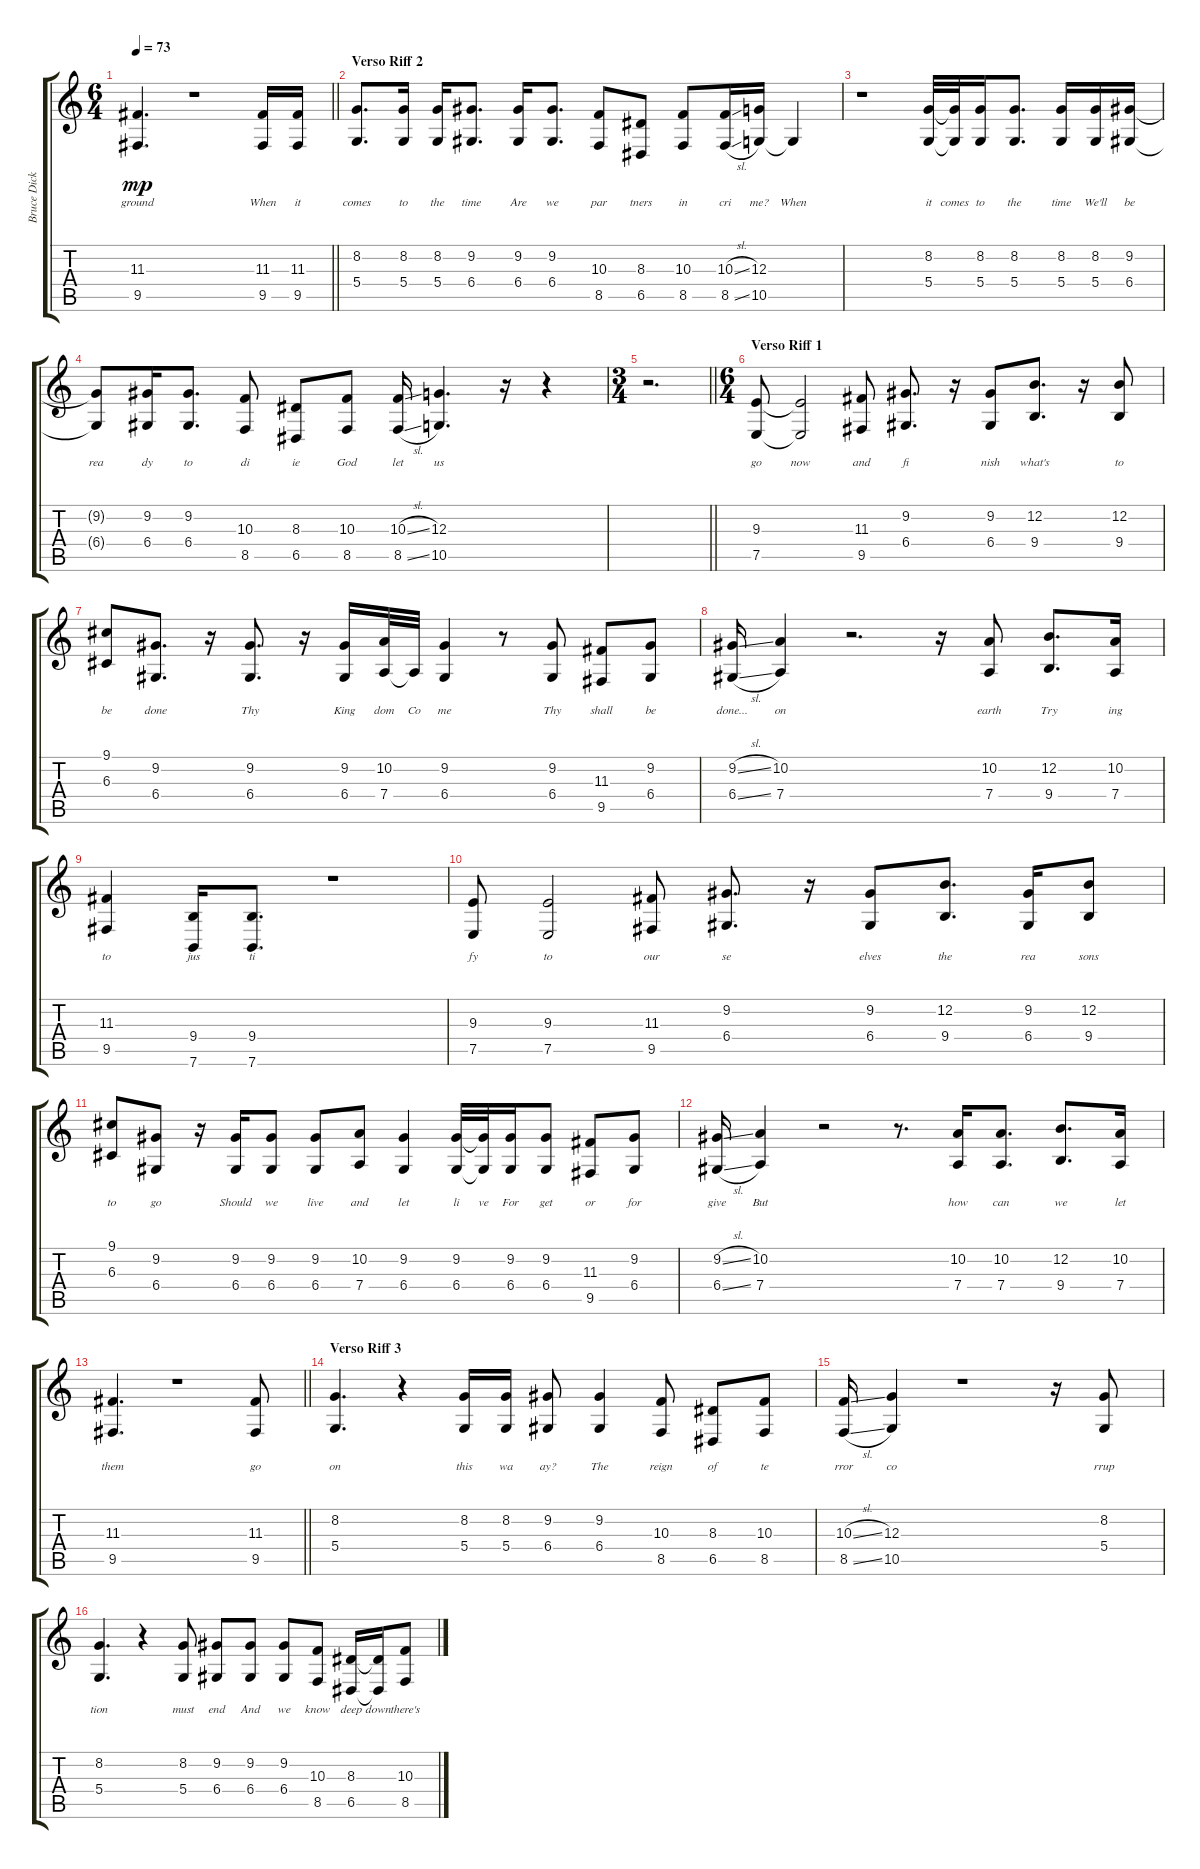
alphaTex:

\track ("Bruce Dickinson" "Bruce Dick") {instrument lead2sawtooth}
\staff {score tabs}
\tuning (E4 B3 G3 D3 A2 E2) {hide}
\ts (6 4)
\tempo 73
\clef g2
\barLineRight lightlight
\ks c
(11.3 9.5).4{d lyrics (0 "ground") lyrics (1 "") lyrics (2 "") lyrics (3 "") lyrics (4 "") dy mp} r.1 (11.3 9.5).16{lyrics (0 "When") lyrics (1 "") lyrics (2 "") lyrics (3 "") lyrics (4 "")} (11.3 9.5).16{lyrics (0 "it") lyrics (1 "") lyrics (2 "") lyrics (3 "") lyrics (4 "")} |
\section ("" "Verso Riff 2")
(8.2 5.4).8{d lyrics (0 "comes") lyrics (1 "") lyrics (2 "") lyrics (3 "") lyrics (4 "")} (8.2 5.4).16{lyrics (0 "to") lyrics (1 "") lyrics (2 "") lyrics (3 "") lyrics (4 "")} (8.2 5.4).16{lyrics (0 "the") lyrics (1 "") lyrics (2 "") lyrics (3 "") lyrics (4 "")} (9.2 6.4).8{d lyrics (0 "time") lyrics (1 "") lyrics (2 "") lyrics (3 "") lyrics (4 "")} (9.2 6.4).16{lyrics (0 "Are") lyrics (1 "") lyrics (2 "") lyrics (3 "") lyrics (4 "")} (9.2 6.4).8{d lyrics (0 "we") lyrics (1 "") lyrics (2 "") lyrics (3 "") lyrics (4 "")} (10.3 8.5).8{lyrics (0 "par") lyrics (1 "") lyrics (2 "") lyrics (3 "") lyrics (4 "")} (8.3 6.5).8{lyrics (0 "tners") lyrics (1 "") lyrics (2 "") lyrics (3 "") lyrics (4 "")} (10.3 8.5).8{lyrics (0 "in") lyrics (1 "") lyrics (2 "") lyrics (3 "") lyrics (4 "")} (10.3{sl} 8.5{sl}).16{lyrics (0 "cri") lyrics (1 "") lyrics (2 "") lyrics (3 "") lyrics (4 "")} (12.3 10.5).16{lyrics (0 "me?") lyrics (1 "") lyrics (2 "") lyrics (3 "") lyrics (4 "")} 10.5{t}.4{lyrics (0 "When") lyrics (1 "") lyrics (2 "") lyrics (3 "") lyrics (4 "")} |
r.1 (8.2 5.4).32{lyrics (0 "it") lyrics (1 "") lyrics (2 "") lyrics (3 "") lyrics (4 "")} (8.2{t} 5.4{t}).32{lyrics (0 "comes") lyrics (1 "") lyrics (2 "") lyrics (3 "") lyrics (4 "")} (8.2 5.4).16{lyrics (0 "to") lyrics (1 "") lyrics (2 "") lyrics (3 "") lyrics (4 "")} (8.2 5.4).8{d lyrics (0 "the") lyrics (1 "") lyrics (2 "") lyrics (3 "") lyrics (4 "")} (8.2 5.4).16{lyrics (0 "time") lyrics (1 "") lyrics (2 "") lyrics (3 "") lyrics (4 "")} (8.2 5.4).16{lyrics (0 "We'll") lyrics (1 "") lyrics (2 "") lyrics (3 "") lyrics (4 "")} (9.2 6.4).16{lyrics (0 "be") lyrics (1 "") lyrics (2 "") lyrics (3 "") lyrics (4 "")} |
(9.2{t} 6.4{t}).8{lyrics (0 "rea") lyrics (1 "") lyrics (2 "") lyrics (3 "") lyrics (4 "")} (9.2 6.4).16{lyrics (0 "dy") lyrics (1 "") lyrics (2 "") lyrics (3 "") lyrics (4 "")} (9.2 6.4).8{d lyrics (0 "to") lyrics (1 "") lyrics (2 "") lyrics (3 "") lyrics (4 "")} (10.3 8.5).8{lyrics (0 "di") lyrics (1 "") lyrics (2 "") lyrics (3 "") lyrics (4 "")} (8.3 6.5).8{lyrics (0 "ie") lyrics (1 "") lyrics (2 "") lyrics (3 "") lyrics (4 "")} (10.3 8.5).8{lyrics (0 "God") lyrics (1 "") lyrics (2 "") lyrics (3 "") lyrics (4 "")} (10.3{sl} 8.5{sl}).16{lyrics (0 "let") lyrics (1 "") lyrics (2 "") lyrics (3 "") lyrics (4 "")} (12.3 10.5).4{d lyrics (0 "us") lyrics (1 "") lyrics (2 "") lyrics (3 "") lyrics (4 "")} r.16 r.4 |
\ts (3 4)
\barLineRight lightlight
r.2{d} |
\ts (6 4)
\section ("" "Verso Riff 1")
(9.3 7.5).8{lyrics (0 "go") lyrics (1 "") lyrics (2 "") lyrics (3 "") lyrics (4 "")} (9.3{t} 7.5{t}).2{lyrics (0 "now") lyrics (1 "") lyrics (2 "") lyrics (3 "") lyrics (4 "")} (11.3 9.5).8{lyrics (0 "and") lyrics (1 "") lyrics (2 "") lyrics (3 "") lyrics (4 "")} (9.2 6.4).8{d lyrics (0 "fi") lyrics (1 "") lyrics (2 "") lyrics (3 "") lyrics (4 "")} r.16 (9.2 6.4).8{lyrics (0 "nish") lyrics (1 "") lyrics (2 "") lyrics (3 "") lyrics (4 "")} (12.2 9.4).8{d lyrics (0 "what's") lyrics (1 "") lyrics (2 "") lyrics (3 "") lyrics (4 "")} r.16 (12.2 9.4).8{lyrics (0 "to") lyrics (1 "") lyrics (2 "") lyrics (3 "") lyrics (4 "")} |
(9.1 6.3).8{lyrics (0 "be") lyrics (1 "") lyrics (2 "") lyrics (3 "") lyrics (4 "")} (9.2 6.4).8{d lyrics (0 "done") lyrics (1 "") lyrics (2 "") lyrics (3 "") lyrics (4 "")} r.16 (9.2 6.4).8{d lyrics (0 "Thy") lyrics (1 "") lyrics (2 "") lyrics (3 "") lyrics (4 "")} r.16 (9.2 6.4).16{lyrics (0 "King") lyrics (1 "") lyrics (2 "") lyrics (3 "") lyrics (4 "")} (10.2 7.4).32{lyrics (0 "dom") lyrics (1 "") lyrics (2 "") lyrics (3 "") lyrics (4 "")} 7.4{t}.32{lyrics (0 "Co") lyrics (1 "") lyrics (2 "") lyrics (3 "") lyrics (4 "")} (9.2 6.4).4{lyrics (0 "me") lyrics (1 "") lyrics (2 "") lyrics (3 "") lyrics (4 "")} r.8 (9.2 6.4).8{lyrics (0 "Thy") lyrics (1 "") lyrics (2 "") lyrics (3 "") lyrics (4 "")} (11.3 9.5).8{lyrics (0 "shall") lyrics (1 "") lyrics (2 "") lyrics (3 "") lyrics (4 "")} (9.2 6.4).8{lyrics (0 "be") lyrics (1 "") lyrics (2 "") lyrics (3 "") lyrics (4 "")} |
(9.2{sl} 6.4{sl}).16{lyrics (0 "done...") lyrics (1 "") lyrics (2 "") lyrics (3 "") lyrics (4 "")} (10.2 7.4).4{lyrics (0 "on") lyrics (1 "") lyrics (2 "") lyrics (3 "") lyrics (4 "")} r.2{d} r.16 (10.2 7.4).8{lyrics (0 "earth") lyrics (1 "") lyrics (2 "") lyrics (3 "") lyrics (4 "")} (12.2 9.4).8{d lyrics (0 "Try") lyrics (1 "") lyrics (2 "") lyrics (3 "") lyrics (4 "")} (10.2 7.4).16{lyrics (0 "ing") lyrics (1 "") lyrics (2 "") lyrics (3 "") lyrics (4 "")} |
(11.3 9.5).4{lyrics (0 "to") lyrics (1 "") lyrics (2 "") lyrics (3 "") lyrics (4 "")} (9.4 7.6).16{lyrics (0 "jus") lyrics (1 "") lyrics (2 "") lyrics (3 "") lyrics (4 "")} (9.4 7.6).8{d lyrics (0 "ti") lyrics (1 "") lyrics (2 "") lyrics (3 "") lyrics (4 "")} r.1 |
(9.3 7.5).8{lyrics (0 "fy") lyrics (1 "") lyrics (2 "") lyrics (3 "") lyrics (4 "")} (9.3 7.5).2{lyrics (0 "to") lyrics (1 "") lyrics (2 "") lyrics (3 "") lyrics (4 "")} (11.3 9.5).8{lyrics (0 "our") lyrics (1 "") lyrics (2 "") lyrics (3 "") lyrics (4 "")} (9.2 6.4).8{d lyrics (0 "se") lyrics (1 "") lyrics (2 "") lyrics (3 "") lyrics (4 "")} r.16 (9.2 6.4).8{lyrics (0 "elves") lyrics (1 "") lyrics (2 "") lyrics (3 "") lyrics (4 "")} (12.2 9.4).8{d lyrics (0 "the") lyrics (1 "") lyrics (2 "") lyrics (3 "") lyrics (4 "")} (9.2 6.4).16{lyrics (0 "rea") lyrics (1 "") lyrics (2 "") lyrics (3 "") lyrics (4 "")} (12.2 9.4).8{lyrics (0 "sons") lyrics (1 "") lyrics (2 "") lyrics (3 "") lyrics (4 "")} |
(9.1 6.3).8{lyrics (0 "to") lyrics (1 "") lyrics (2 "") lyrics (3 "") lyrics (4 "")} (9.2 6.4).8{lyrics (0 "go") lyrics (1 "") lyrics (2 "") lyrics (3 "") lyrics (4 "")} r.16 (9.2 6.4).16{lyrics (0 "Should") lyrics (1 "") lyrics (2 "") lyrics (3 "") lyrics (4 "")} (9.2 6.4).8{lyrics (0 "we") lyrics (1 "") lyrics (2 "") lyrics (3 "") lyrics (4 "")} (9.2 6.4).8{lyrics (0 "live") lyrics (1 "") lyrics (2 "") lyrics (3 "") lyrics (4 "")} (10.2 7.4).8{lyrics (0 "and") lyrics (1 "") lyrics (2 "") lyrics (3 "") lyrics (4 "")} (9.2 6.4).4{lyrics (0 "let") lyrics (1 "") lyrics (2 "") lyrics (3 "") lyrics (4 "")} (9.2 6.4).32{lyrics (0 "li") lyrics (1 "") lyrics (2 "") lyrics (3 "") lyrics (4 "")} (9.2{t} 6.4{t}).32{lyrics (0 "ve") lyrics (1 "") lyrics (2 "") lyrics (3 "") lyrics (4 "")} (9.2 6.4).16{lyrics (0 "For") lyrics (1 "") lyrics (2 "") lyrics (3 "") lyrics (4 "")} (9.2 6.4).8{lyrics (0 "get") lyrics (1 "") lyrics (2 "") lyrics (3 "") lyrics (4 "")} (11.3 9.5).8{lyrics (0 "or") lyrics (1 "") lyrics (2 "") lyrics (3 "") lyrics (4 "")} (9.2 6.4).8{lyrics (0 "for") lyrics (1 "") lyrics (2 "") lyrics (3 "") lyrics (4 "")} |
(9.2{sl} 6.4{sl}).16{lyrics (0 "give") lyrics (1 "") lyrics (2 "") lyrics (3 "") lyrics (4 "")} (10.2 7.4).4{lyrics (0 "But") lyrics (1 "") lyrics (2 "") lyrics (3 "") lyrics (4 "")} r.2 r.8{d} (10.2 7.4).16{lyrics (0 "how") lyrics (1 "") lyrics (2 "") lyrics (3 "") lyrics (4 "")} (10.2 7.4).8{d lyrics (0 "can") lyrics (1 "") lyrics (2 "") lyrics (3 "") lyrics (4 "")} (12.2 9.4).8{d lyrics (0 "we") lyrics (1 "") lyrics (2 "") lyrics (3 "") lyrics (4 "")} (10.2 7.4).16{lyrics (0 "let") lyrics (1 "") lyrics (2 "") lyrics (3 "") lyrics (4 "")} |
\barLineRight lightlight
(11.3 9.5).4{d lyrics (0 "them") lyrics (1 "") lyrics (2 "") lyrics (3 "") lyrics (4 "")} r.1 (11.3 9.5).8{lyrics (0 "go") lyrics (1 "") lyrics (2 "") lyrics (3 "") lyrics (4 "")} |
\section ("" "Verso Riff 3")
(8.2 5.4).4{d lyrics (0 "on") lyrics (1 "") lyrics (2 "") lyrics (3 "") lyrics (4 "")} r.4 (8.2 5.4).16{lyrics (0 "this") lyrics (1 "") lyrics (2 "") lyrics (3 "") lyrics (4 "")} (8.2 5.4).16{lyrics (0 "wa") lyrics (1 "") lyrics (2 "") lyrics (3 "") lyrics (4 "")} (9.2 6.4).8{lyrics (0 "ay?") lyrics (1 "") lyrics (2 "") lyrics (3 "") lyrics (4 "")} (9.2 6.4).4{lyrics (0 "The") lyrics (1 "") lyrics (2 "") lyrics (3 "") lyrics (4 "")} (10.3 8.5).8{lyrics (0 "reign") lyrics (1 "") lyrics (2 "") lyrics (3 "") lyrics (4 "")} (8.3 6.5).8{lyrics (0 "of") lyrics (1 "") lyrics (2 "") lyrics (3 "") lyrics (4 "")} (10.3 8.5).8{lyrics (0 "te") lyrics (1 "") lyrics (2 "") lyrics (3 "") lyrics (4 "")} |
(10.3{sl} 8.5{sl}).16{lyrics (0 "rror") lyrics (1 "") lyrics (2 "") lyrics (3 "") lyrics (4 "")} (12.3 10.5).4{lyrics (0 "co") lyrics (1 "") lyrics (2 "") lyrics (3 "") lyrics (4 "")} r.1 r.16 (8.2 5.4).8{lyrics (0 "rrup") lyrics (1 "") lyrics (2 "") lyrics (3 "") lyrics (4 "")} |
(8.2 5.4).4{d lyrics (0 "tion") lyrics (1 "") lyrics (2 "") lyrics (3 "") lyrics (4 "")} r.4 (8.2 5.4).8{lyrics (0 "must") lyrics (1 "") lyrics (2 "") lyrics (3 "") lyrics (4 "")} (9.2 6.4).8{lyrics (0 "end") lyrics (1 "") lyrics (2 "") lyrics (3 "") lyrics (4 "")} (9.2 6.4).8{lyrics (0 "And") lyrics (1 "") lyrics (2 "") lyrics (3 "") lyrics (4 "")} (9.2 6.4).8{lyrics (0 "we") lyrics (1 "") lyrics (2 "") lyrics (3 "") lyrics (4 "")} (10.3 8.5).8{lyrics (0 "know") lyrics (1 "") lyrics (2 "") lyrics (3 "") lyrics (4 "")} (8.3 6.5).16{lyrics (0 "deep") lyrics (1 "") lyrics (2 "") lyrics (3 "") lyrics (4 "")} (8.3{t} 6.5{t}).16{lyrics (0 "down") lyrics (1 "") lyrics (2 "") lyrics (3 "") lyrics (4 "")} (10.3 8.5).8{lyrics (0 "there's") lyrics (1 "") lyrics (2 "") lyrics (3 "") lyrics (4 "")}
